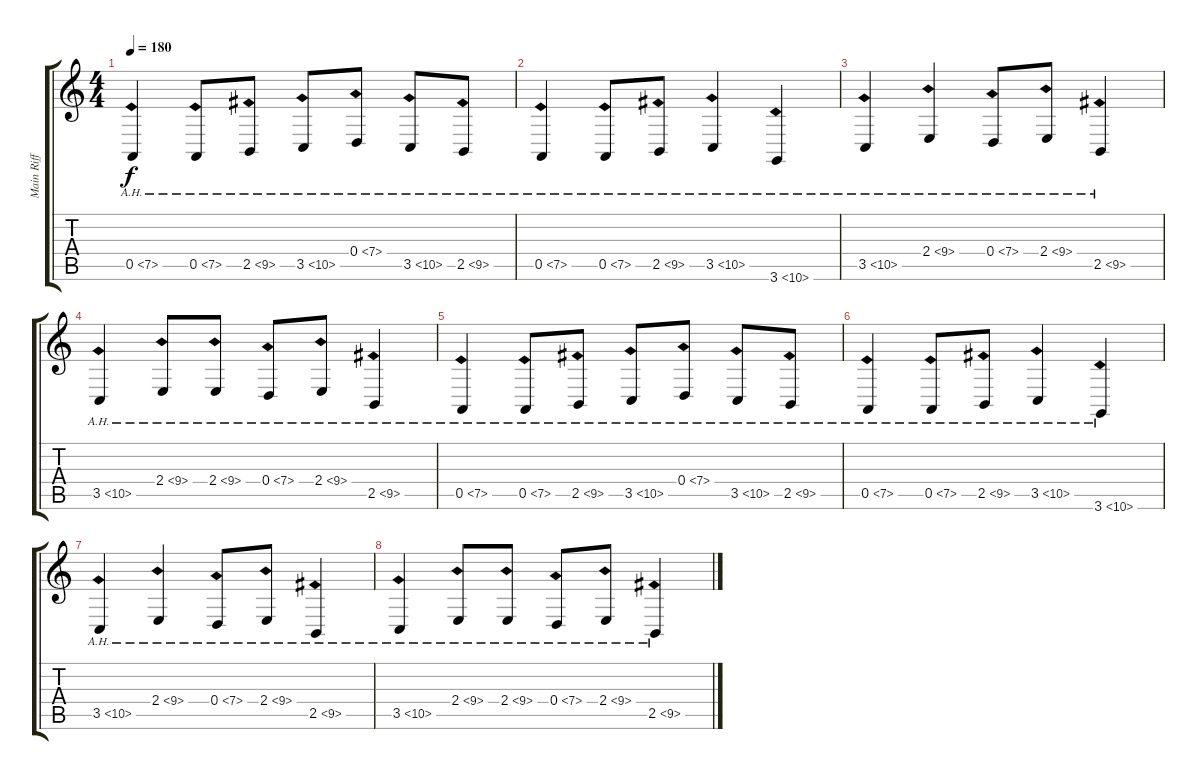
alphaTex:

\track ("Main Riff" "Main Riff") {instrument tremolostrings}
\staff {score tabs}
\tuning (E4 B3 G3 D3 A2 E2) {hide}
\ts (4 4)
\tempo 180
\clef g2
\ks c
0.5{ah 7}.4{dy f} 0.5{ah 7}.8 2.5{ah 7}.8 3.5{ah 7}.8 0.4{ah 7}.8 3.5{ah 7}.8 2.5{ah 7}.8 |
0.5{ah 7}.4 0.5{ah 7}.8 2.5{ah 7}.8 3.5{ah 7}.4 3.6{ah 7}.4 |
3.5{ah 7}.4 2.4{ah 7}.4 0.4{ah 7}.8 2.4{ah 7}.8 2.5{ah 7}.4 |
3.5{ah 7}.4 2.4{ah 7}.8 2.4{ah 7}.8 0.4{ah 7}.8 2.4{ah 7}.8 2.5{ah 7}.4 |
0.5{ah 7}.4 0.5{ah 7}.8 2.5{ah 7}.8 3.5{ah 7}.8 0.4{ah 7}.8 3.5{ah 7}.8 2.5{ah 7}.8 |
0.5{ah 7}.4 0.5{ah 7}.8 2.5{ah 7}.8 3.5{ah 7}.4 3.6{ah 7}.4 |
3.5{ah 7}.4 2.4{ah 7}.4 0.4{ah 7}.8 2.4{ah 7}.8 2.5{ah 7}.4 |
3.5{ah 7}.4 2.4{ah 7}.8 2.4{ah 7}.8 0.4{ah 7}.8 2.4{ah 7}.8 2.5{ah 7}.4
